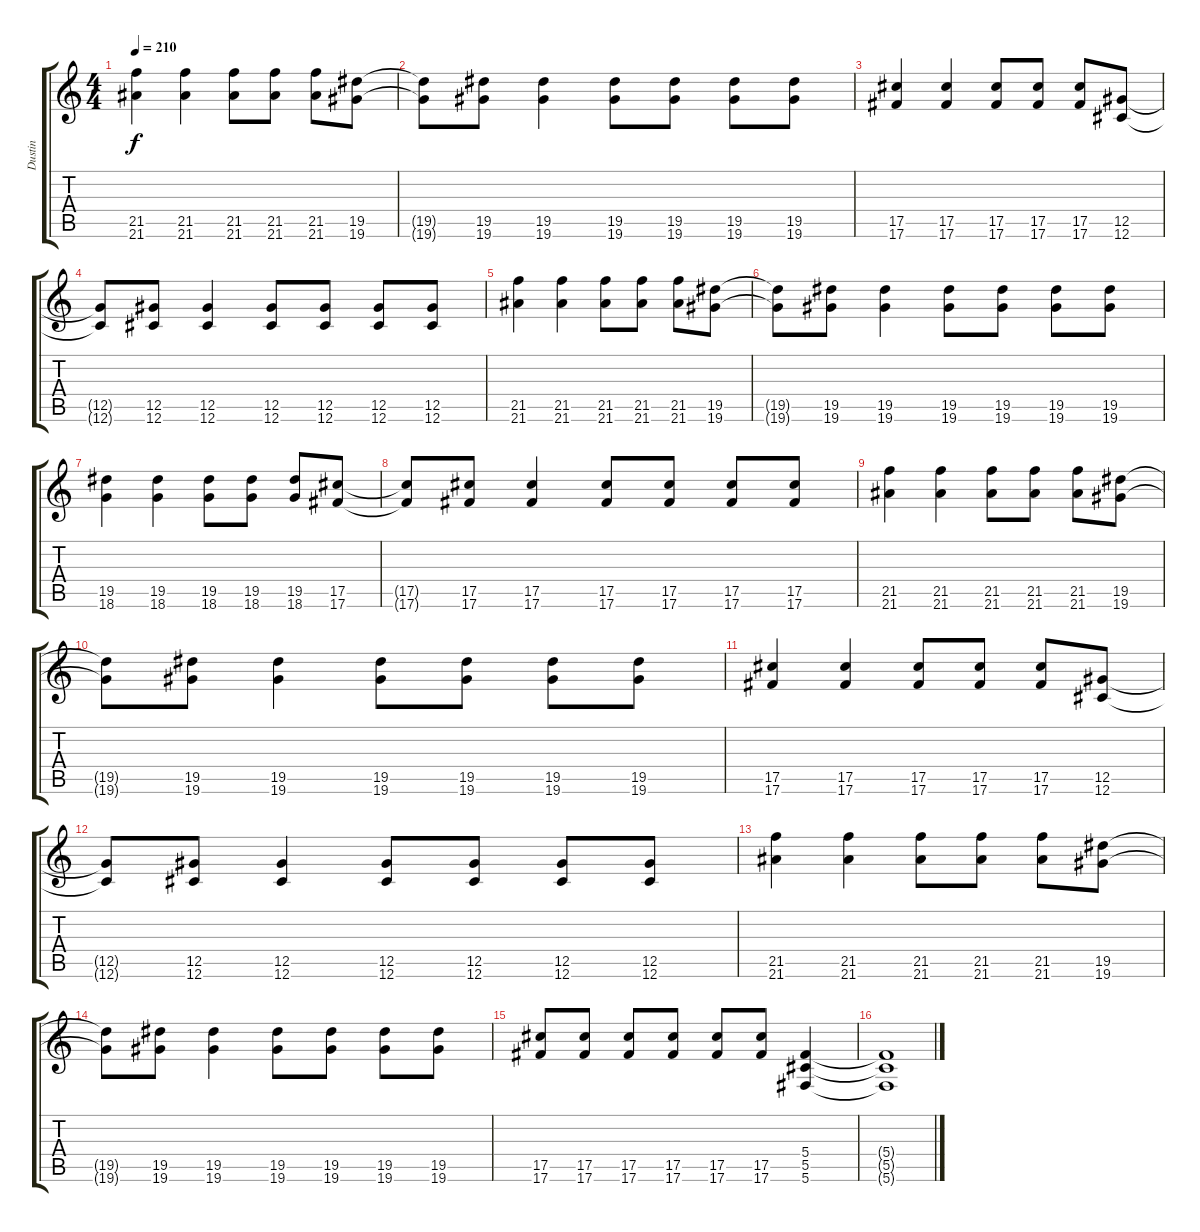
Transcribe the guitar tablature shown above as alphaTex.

\track ("Dustin" "Dustin") {instrument overdrivenguitar}
\staff {score tabs}
\tuning (Eb4 Bb3 Gb3 Db3 Ab2 Db2) {hide}
\ts (4 4)
\tempo 210
\clef g2
\ks c
(21.5 21.6).4{dy f} (21.5 21.6).4 (21.5 21.6).8 (21.5 21.6).8 (21.5 21.6).8 (19.5 19.6).8 |
(19.5{t} 19.6{t}).8 (19.5 19.6).8 (19.5 19.6).4 (19.5 19.6).8 (19.5 19.6).8 (19.5 19.6).8 (19.5 19.6).8 |
(17.5 17.6).4 (17.5 17.6).4 (17.5 17.6).8 (17.5 17.6).8 (17.5 17.6).8 (12.5 12.6).8 |
(12.5{t} 12.6{t}).8 (12.5 12.6).8 (12.5 12.6).4 (12.5 12.6).8 (12.5 12.6).8 (12.5 12.6).8 (12.5 12.6).8 |
(21.5 21.6).4 (21.5 21.6).4 (21.5 21.6).8 (21.5 21.6).8 (21.5 21.6).8 (19.5 19.6).8 |
(19.5{t} 19.6{t}).8 (19.5 19.6).8 (19.5 19.6).4 (19.5 19.6).8 (19.5 19.6).8 (19.5 19.6).8 (19.5 19.6).8 |
(19.5 18.6).4 (19.5 18.6).4 (19.5 18.6).8 (19.5 18.6).8 (19.5 18.6).8 (17.5 17.6).8 |
(17.5{t} 17.6{t}).8 (17.5 17.6).8 (17.5 17.6).4 (17.5 17.6).8 (17.5 17.6).8 (17.5 17.6).8 (17.5 17.6).8 |
(21.5 21.6).4 (21.5 21.6).4 (21.5 21.6).8 (21.5 21.6).8 (21.5 21.6).8 (19.5 19.6).8 |
(19.5{t} 19.6{t}).8 (19.5 19.6).8 (19.5 19.6).4 (19.5 19.6).8 (19.5 19.6).8 (19.5 19.6).8 (19.5 19.6).8 |
(17.5 17.6).4 (17.5 17.6).4 (17.5 17.6).8 (17.5 17.6).8 (17.5 17.6).8 (12.5 12.6).8 |
(12.5{t} 12.6{t}).8 (12.5 12.6).8 (12.5 12.6).4 (12.5 12.6).8 (12.5 12.6).8 (12.5 12.6).8 (12.5 12.6).8 |
(21.5 21.6).4 (21.5 21.6).4 (21.5 21.6).8 (21.5 21.6).8 (21.5 21.6).8 (19.5 19.6).8 |
(19.5{t} 19.6{t}).8 (19.5 19.6).8 (19.5 19.6).4 (19.5 19.6).8 (19.5 19.6).8 (19.5 19.6).8 (19.5 19.6).8 |
(17.5 17.6).8 (17.5 17.6).8 (17.5 17.6).8 (17.5 17.6).8 (17.5 17.6).8 (17.5 17.6).8 (5.4 5.5 5.6).4 |
(5.4{t} 5.5{t} 5.6{t}).1
